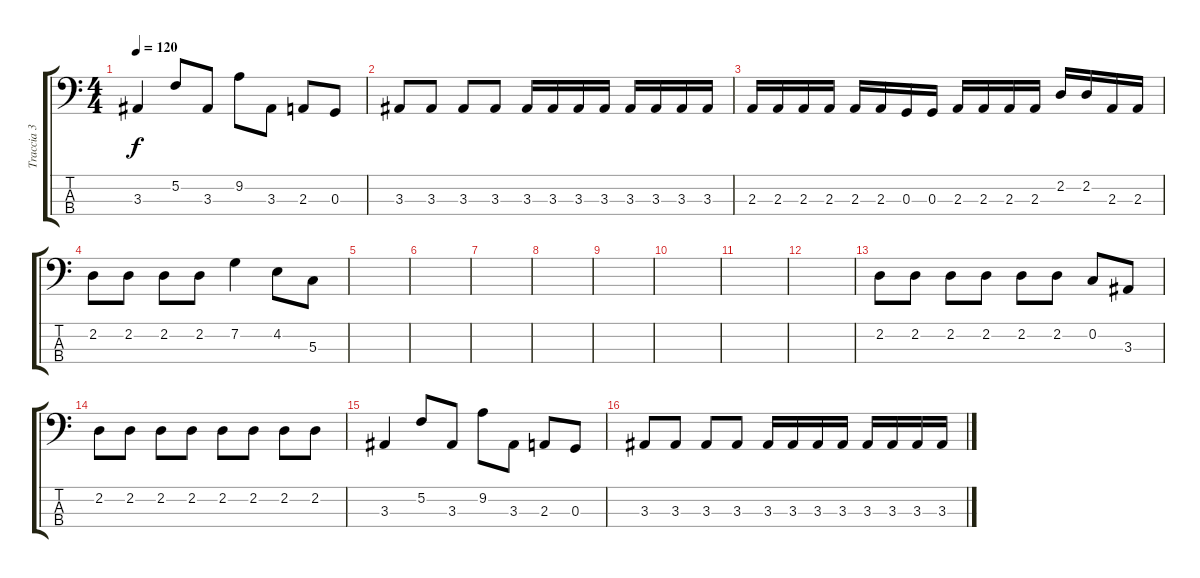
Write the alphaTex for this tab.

\track ("Traccia 3" "Traccia 3") {instrument electricbassfinger}
\staff {score tabs}
\tuning (F2 C2 G1 D1) {hide}
\ts (4 4)
\tempo 120
\clef f4
\ks c
3.3.4{dy f} 5.2.8 3.3.8 9.2.8 3.3.8 2.3.8 0.3.8 |
3.3.8 3.3.8 3.3.8 3.3.8 3.3.16 3.3.16 3.3.16 3.3.16 3.3.16 3.3.16 3.3.16 3.3.16 |
2.3.16 2.3.16 2.3.16 2.3.16 2.3.16 2.3.16 0.3.16 0.3.16 2.3.16 2.3.16 2.3.16 2.3.16 2.2.16 2.2.16 2.3.16 2.3.16 |
2.2.8 2.2.8 2.2.8 2.2.8 7.2.4 4.2.8 5.3.8 |
|
|
|
|
|
|
|
|
2.2.8 2.2.8 2.2.8 2.2.8 2.2.8 2.2.8 0.2.8 3.3.8 |
2.2.8 2.2.8 2.2.8 2.2.8 2.2.8 2.2.8 2.2.8 2.2.8 |
3.3.4 5.2.8 3.3.8 9.2.8 3.3.8 2.3.8 0.3.8 |
3.3.8 3.3.8 3.3.8 3.3.8 3.3.16 3.3.16 3.3.16 3.3.16 3.3.16 3.3.16 3.3.16 3.3.16
